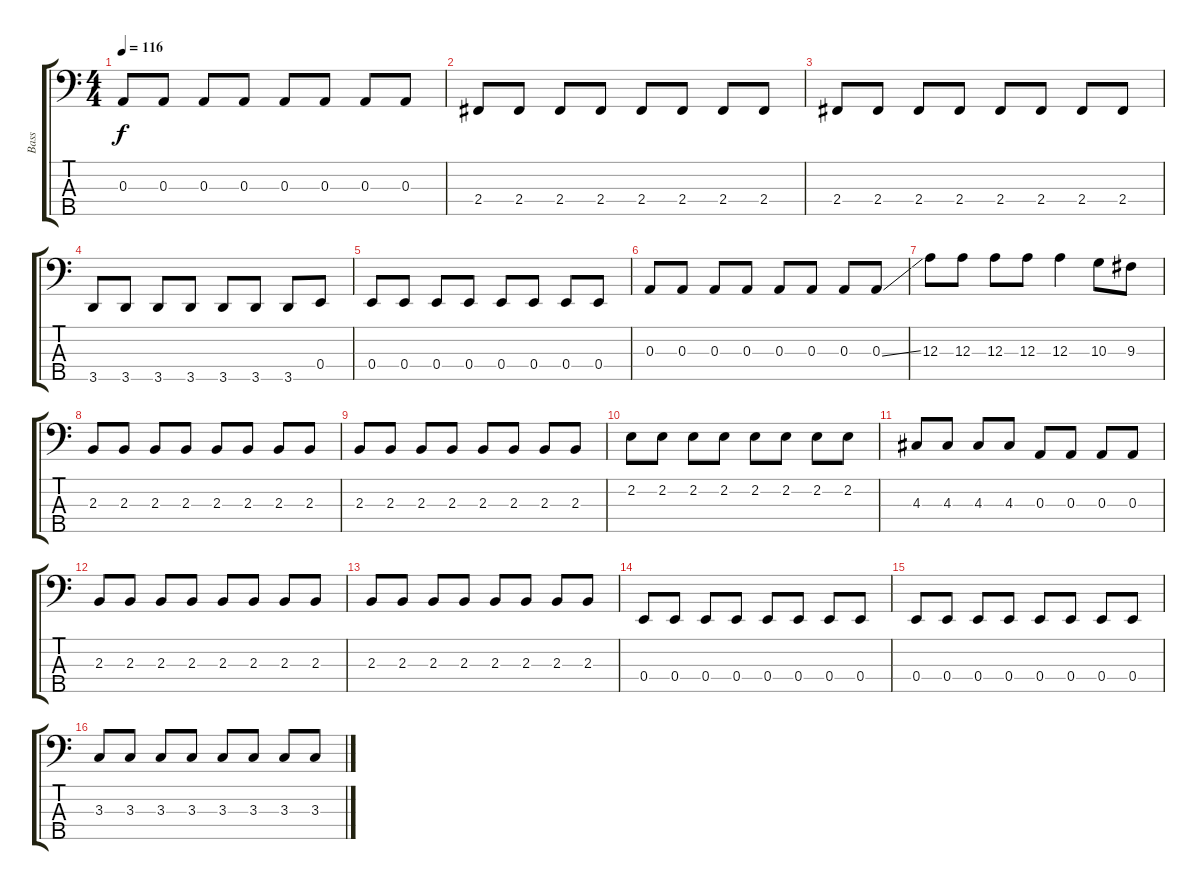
\track ("Bass" "Bass") {instrument electricbasspick}
\staff {score tabs}
\tuning (G2 D2 A1 E1 B0) {hide}
\ts (4 4)
\tempo 116
\clef f4
\ks c
0.3.8{dy f} 0.3.8 0.3.8 0.3.8 0.3.8 0.3.8 0.3.8 0.3.8 |
2.4.8 2.4.8 2.4.8 2.4.8 2.4.8 2.4.8 2.4.8 2.4.8 |
2.4.8 2.4.8 2.4.8 2.4.8 2.4.8 2.4.8 2.4.8 2.4.8 |
3.5.8 3.5.8 3.5.8 3.5.8 3.5.8 3.5.8 3.5.8 0.4.8 |
0.4.8 0.4.8 0.4.8 0.4.8 0.4.8 0.4.8 0.4.8 0.4.8 |
0.3.8 0.3.8 0.3.8 0.3.8 0.3.8 0.3.8 0.3.8 0.3{ss}.8 |
12.3.8 12.3.8 12.3.8 12.3.8 12.3.4 10.3.8 9.3.8 |
2.3.8 2.3.8 2.3.8 2.3.8 2.3.8 2.3.8 2.3.8 2.3.8 |
2.3.8 2.3.8 2.3.8 2.3.8 2.3.8 2.3.8 2.3.8 2.3.8 |
2.2.8 2.2.8 2.2.8 2.2.8 2.2.8 2.2.8 2.2.8 2.2.8 |
4.3.8 4.3.8 4.3.8 4.3.8 0.3.8 0.3.8 0.3.8 0.3.8 |
2.3.8 2.3.8 2.3.8 2.3.8 2.3.8 2.3.8 2.3.8 2.3.8 |
2.3.8 2.3.8 2.3.8 2.3.8 2.3.8 2.3.8 2.3.8 2.3.8 |
0.4.8 0.4.8 0.4.8 0.4.8 0.4.8 0.4.8 0.4.8 0.4.8 |
0.4.8 0.4.8 0.4.8 0.4.8 0.4.8 0.4.8 0.4.8 0.4.8 |
3.3.8 3.3.8 3.3.8 3.3.8 3.3.8 3.3.8 3.3.8 3.3.8
